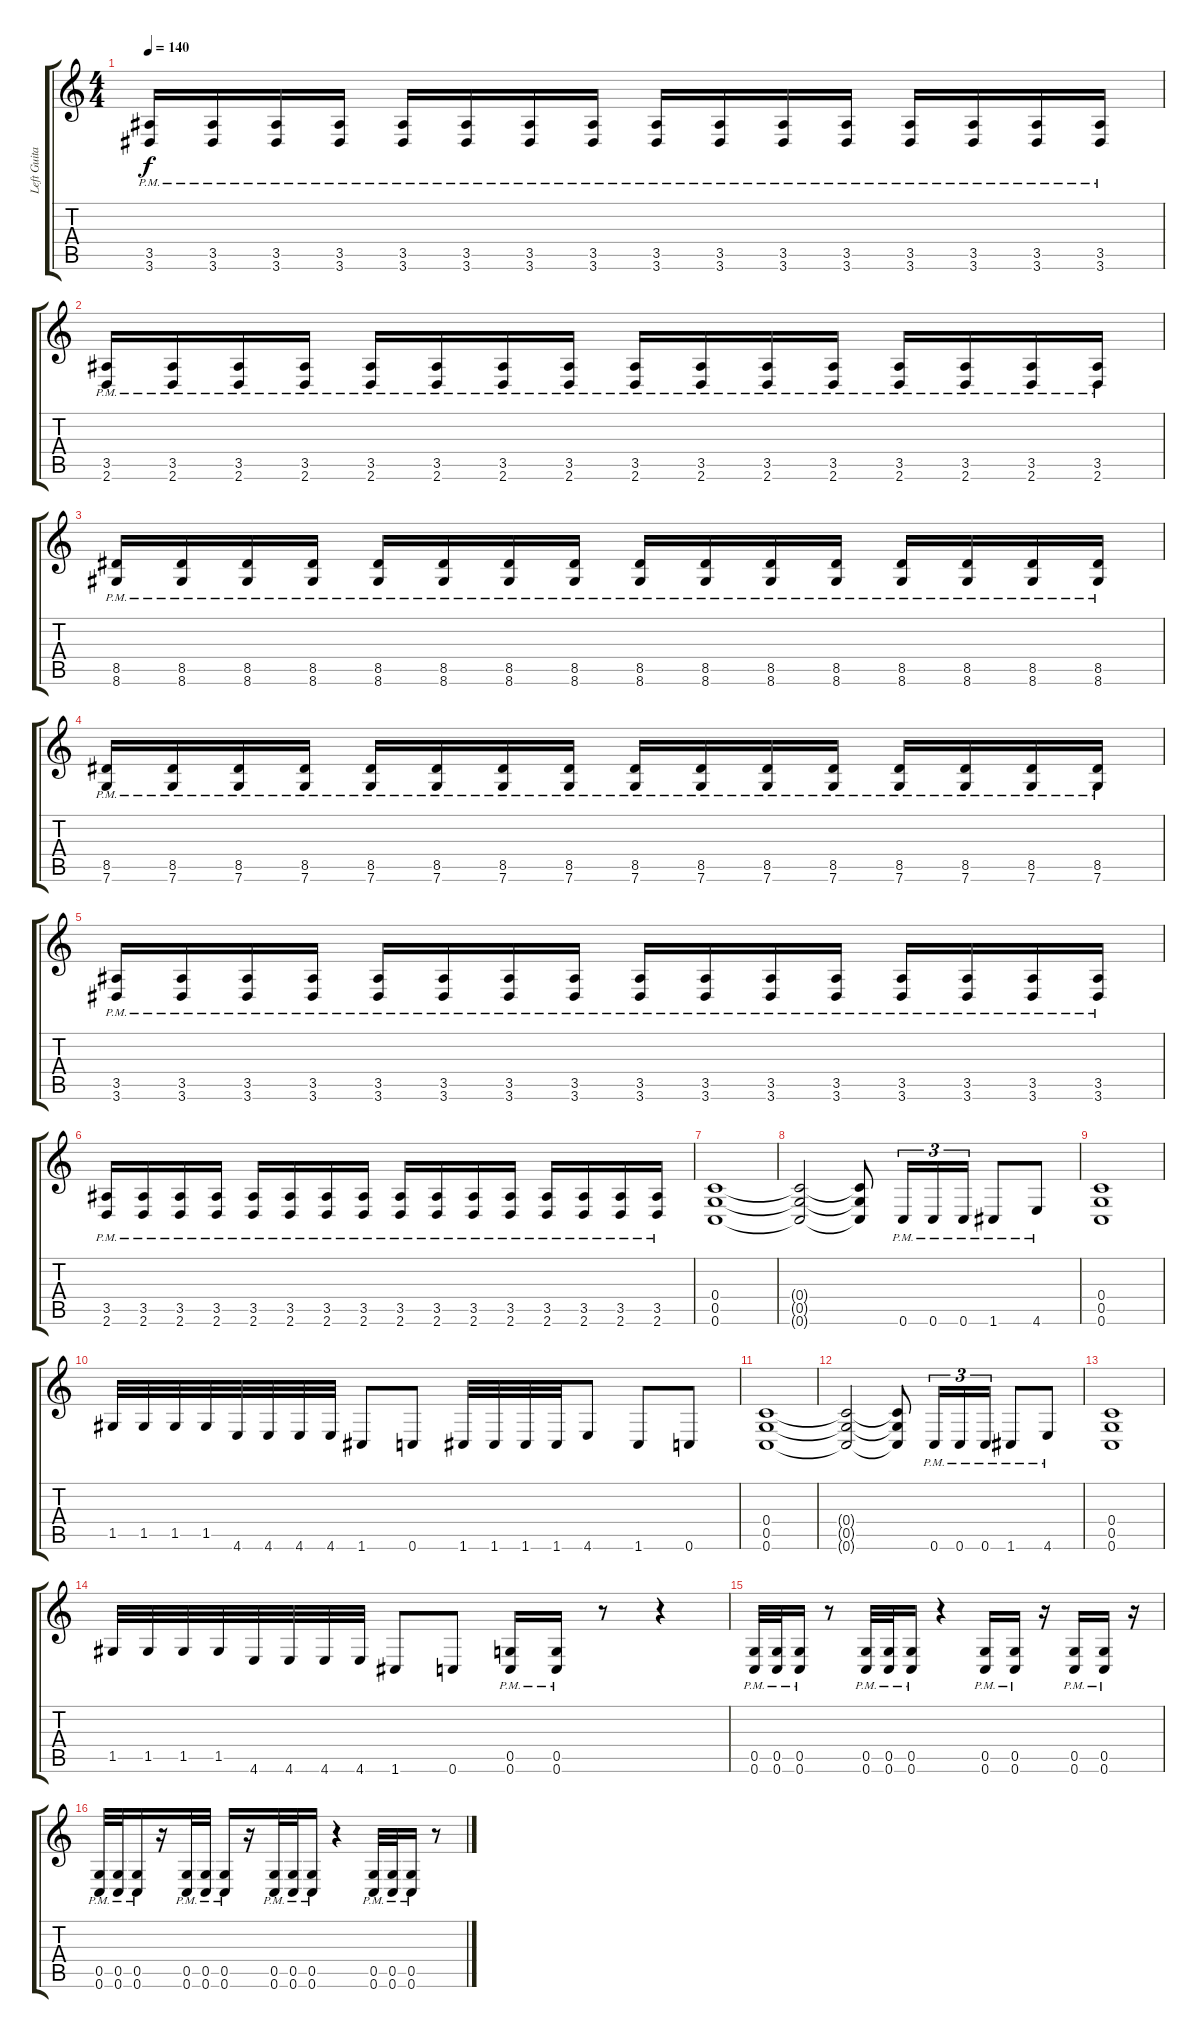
\track ("Left Guitar" "Left Guita") {instrument distortionguitar}
\staff {score tabs}
\tuning (D4 A3 F3 C3 G2 C2) {hide}
\ts (4 4)
\tempo 140
\clef g2
\ks c
(3.5{pm} 3.6{pm}).16{dy f} (3.5{pm} 3.6{pm}).16 (3.5{pm} 3.6{pm}).16 (3.5{pm} 3.6{pm}).16 (3.5{pm} 3.6{pm}).16 (3.5{pm} 3.6{pm}).16 (3.5{pm} 3.6{pm}).16 (3.5{pm} 3.6{pm}).16 (3.5{pm} 3.6{pm}).16 (3.5{pm} 3.6{pm}).16 (3.5{pm} 3.6{pm}).16 (3.5{pm} 3.6{pm}).16 (3.5{pm} 3.6{pm}).16 (3.5{pm} 3.6{pm}).16 (3.5{pm} 3.6{pm}).16 (3.5{pm} 3.6{pm}).16 |
(3.5{pm} 2.6{pm}).16 (3.5{pm} 2.6{pm}).16 (3.5{pm} 2.6{pm}).16 (3.5{pm} 2.6{pm}).16 (3.5{pm} 2.6{pm}).16 (3.5{pm} 2.6{pm}).16 (3.5{pm} 2.6{pm}).16 (3.5{pm} 2.6{pm}).16 (3.5{pm} 2.6{pm}).16 (3.5{pm} 2.6{pm}).16 (3.5{pm} 2.6{pm}).16 (3.5{pm} 2.6{pm}).16 (3.5{pm} 2.6{pm}).16 (3.5{pm} 2.6{pm}).16 (3.5{pm} 2.6{pm}).16 (3.5{pm} 2.6{pm}).16 |
(8.5{pm} 8.6{pm}).16 (8.5{pm} 8.6{pm}).16 (8.5{pm} 8.6{pm}).16 (8.5{pm} 8.6{pm}).16 (8.5{pm} 8.6{pm}).16 (8.5{pm} 8.6{pm}).16 (8.5{pm} 8.6{pm}).16 (8.5{pm} 8.6{pm}).16 (8.5{pm} 8.6{pm}).16 (8.5{pm} 8.6{pm}).16 (8.5{pm} 8.6{pm}).16 (8.5{pm} 8.6{pm}).16 (8.5{pm} 8.6{pm}).16 (8.5{pm} 8.6{pm}).16 (8.5{pm} 8.6{pm}).16 (8.5{pm} 8.6{pm}).16 |
(8.5{pm} 7.6{pm}).16 (8.5{pm} 7.6{pm}).16 (8.5{pm} 7.6{pm}).16 (8.5{pm} 7.6{pm}).16 (8.5{pm} 7.6{pm}).16 (8.5{pm} 7.6{pm}).16 (8.5{pm} 7.6{pm}).16 (8.5{pm} 7.6{pm}).16 (8.5{pm} 7.6{pm}).16 (8.5{pm} 7.6{pm}).16 (8.5{pm} 7.6{pm}).16 (8.5{pm} 7.6{pm}).16 (8.5{pm} 7.6{pm}).16 (8.5{pm} 7.6{pm}).16 (8.5{pm} 7.6{pm}).16 (8.5{pm} 7.6{pm}).16 |
(3.5{pm} 3.6{pm}).16 (3.5{pm} 3.6{pm}).16 (3.5{pm} 3.6{pm}).16 (3.5{pm} 3.6{pm}).16 (3.5{pm} 3.6{pm}).16 (3.5{pm} 3.6{pm}).16 (3.5{pm} 3.6{pm}).16 (3.5{pm} 3.6{pm}).16 (3.5{pm} 3.6{pm}).16 (3.5{pm} 3.6{pm}).16 (3.5{pm} 3.6{pm}).16 (3.5{pm} 3.6{pm}).16 (3.5{pm} 3.6{pm}).16 (3.5{pm} 3.6{pm}).16 (3.5{pm} 3.6{pm}).16 (3.5{pm} 3.6{pm}).16 |
(3.5{pm} 2.6{pm}).16 (3.5{pm} 2.6{pm}).16 (3.5{pm} 2.6{pm}).16 (3.5{pm} 2.6{pm}).16 (3.5{pm} 2.6{pm}).16 (3.5{pm} 2.6{pm}).16 (3.5{pm} 2.6{pm}).16 (3.5{pm} 2.6{pm}).16 (3.5{pm} 2.6{pm}).16 (3.5{pm} 2.6{pm}).16 (3.5{pm} 2.6{pm}).16 (3.5{pm} 2.6{pm}).16 (3.5{pm} 2.6{pm}).16 (3.5{pm} 2.6{pm}).16 (3.5{pm} 2.6{pm}).16 (3.5{pm} 2.6{pm}).16 |
(0.4 0.5 0.6).1 |
(0.4{t} 0.5{t} 0.6{t}).2 (0.4{t} 0.5{t} 0.6{t}).8 0.6{pm}.16{tu (3 2)} 0.6{pm}.16{tu (3 2)} 0.6{pm}.16{tu (3 2)} 1.6{pm}.8 4.6{pm}.8 |
(0.4 0.5 0.6).1 |
1.5.32 1.5.32 1.5.32 1.5.32 4.6.32 4.6.32 4.6.32 4.6.32 1.6.8 0.6.8 1.6.32 1.6.32 1.6.32 1.6.32 4.6.8 1.6.8 0.6.8 |
(0.4 0.5 0.6).1 |
(0.4{t} 0.5{t} 0.6{t}).2 (0.4{t} 0.5{t} 0.6{t}).8 0.6{pm}.16{tu (3 2)} 0.6{pm}.16{tu (3 2)} 0.6{pm}.16{tu (3 2)} 1.6{pm}.8 4.6{pm}.8 |
(0.4 0.5 0.6).1 |
1.5.32 1.5.32 1.5.32 1.5.32 4.6.32 4.6.32 4.6.32 4.6.32 1.6.8 0.6.8 (0.5{pm} 0.6{pm}).16 (0.5{pm} 0.6{pm}).16 r.8 r.4 |
(0.5{pm} 0.6{pm}).32 (0.5{pm} 0.6{pm}).32 (0.5{pm} 0.6{pm}).16 r.8 (0.5{pm} 0.6{pm}).32 (0.5{pm} 0.6{pm}).32 (0.5{pm} 0.6{pm}).16 r.4 (0.5{pm} 0.6{pm}).16 (0.5{pm} 0.6{pm}).16 r.16 (0.5{pm} 0.6{pm}).16 (0.5{pm} 0.6{pm}).16 r.16 |
(0.5{pm} 0.6{pm}).32 (0.5{pm} 0.6{pm}).32 (0.5{pm} 0.6{pm}).16 r.16 (0.5{pm} 0.6{pm}).32 (0.5{pm} 0.6{pm}).32 (0.5{pm} 0.6{pm}).16 r.16 (0.5{pm} 0.6{pm}).32 (0.5{pm} 0.6{pm}).32 (0.5{pm} 0.6{pm}).16 r.4 (0.5{pm} 0.6{pm}).32 (0.5{pm} 0.6{pm}).32 (0.5{pm} 0.6{pm}).16 r.8
